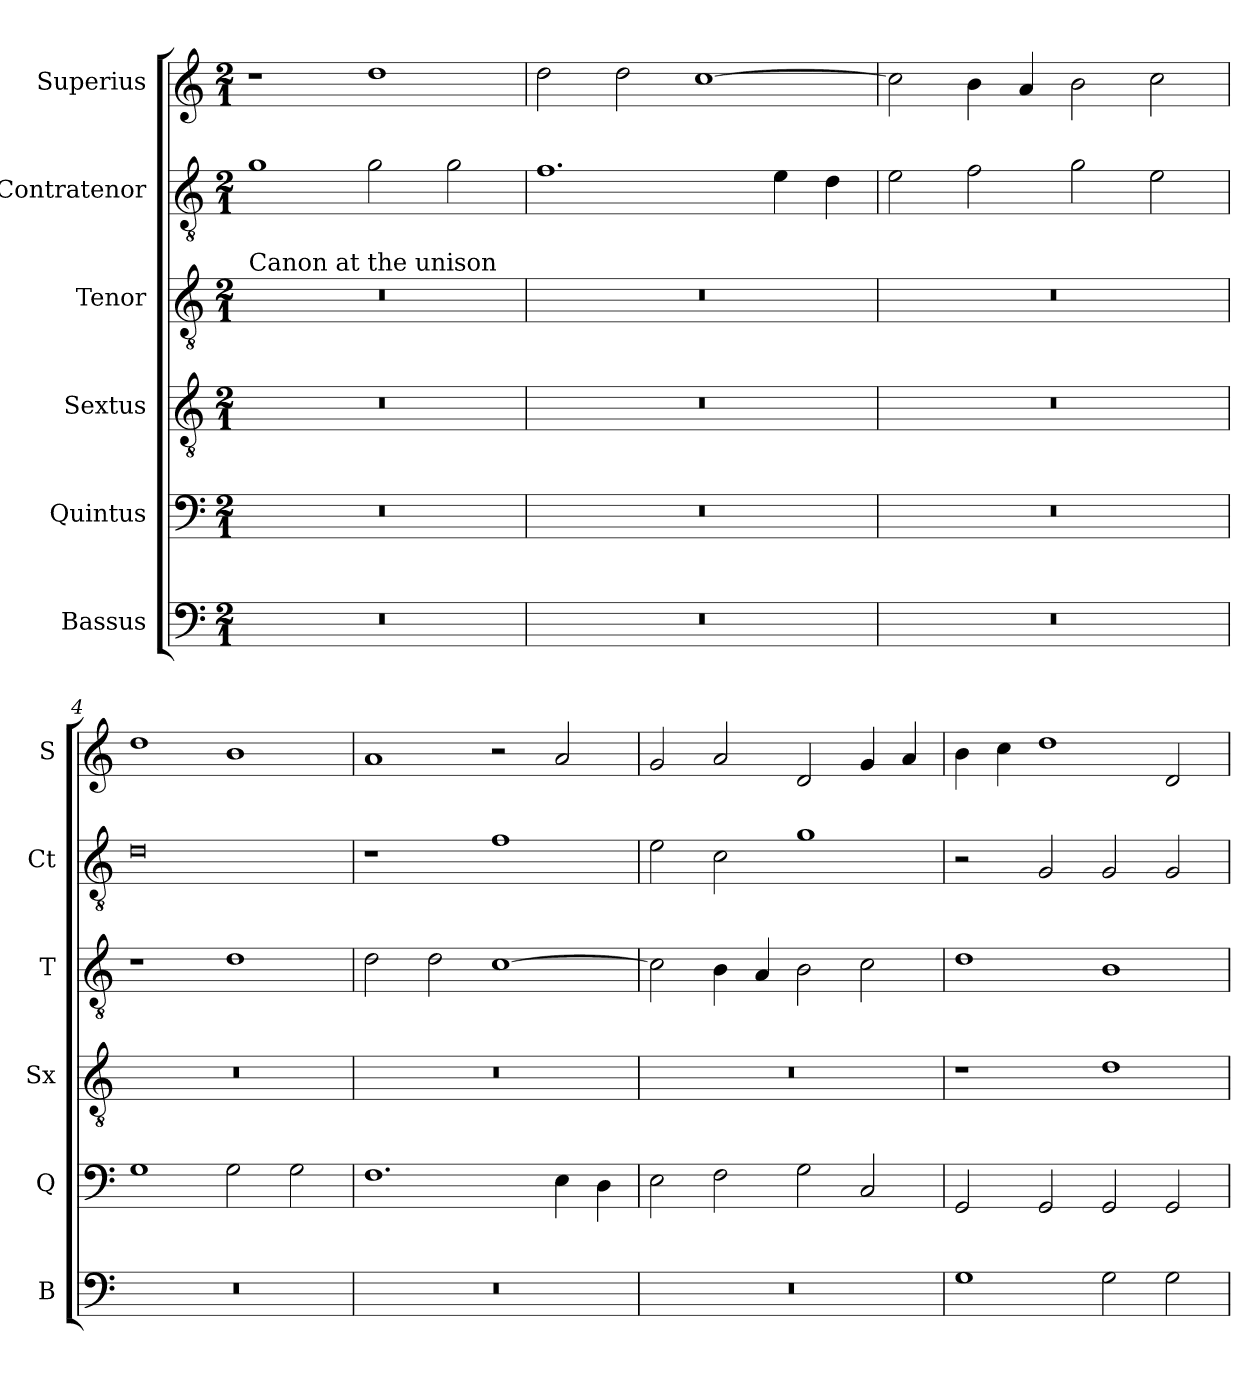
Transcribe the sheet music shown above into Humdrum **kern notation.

**kern	**kern	**kern	**kern	**kern	**kern
*part6	*part5	*part4	*part3	*part2	*part1
*staff6	*staff5	*staff4	*staff3	*staff2	*staff1
*I"Bassus	*I"Quintus	*I"Sextus	*I"Tenor	*I"Contratenor	*I"Superius
*I'B	*I'Q	*I'Sx	*I'T	*I'Ct	*I'S
*clefF4	*clefF4	*clefGv2	*clefGv2	*clefGv2	*clefG2
*k[]	*k[]	*k[]	*k[]	*k[]	*k[]
*M2/1	*M2/1	*M2/1	*M2/1	*M2/1	*M2/1
=1	=1	=1	=1	=1	=1
!	!	!	!LO:TX:a:t=Canon at the unison	!	!
0r	0r	0r	0r	1g	1r
.	.	.	.	2g\	1dd
.	.	.	.	2g\	.
=2	=2	=2	=2	=2	=2
0r	0r	0r	0r	1.f	2dd\
.	.	.	.	.	2dd\
.	.	.	.	.	[1cc
.	.	.	.	4e\	.
.	.	.	.	4d\	.
=3	=3	=3	=3	=3	=3
0r	0r	0r	0r	2e\	2cc\]
.	.	.	.	2f\	4b\
.	.	.	.	.	4a/
.	.	.	.	2g\	2b\
.	.	.	.	2e\	2cc\
=4	=4	=4	=4	=4	=4
0r	1G	0r	1r	0d	1dd
.	2G\	.	1d	.	1b
.	2G\	.	.	.	.
=5	=5	=5	=5	=5	=5
0r	1.F	0r	2d\	1r	1a
.	.	.	2d\	.	.
.	.	.	[1c	1f	2r
.	4E\	.	.	.	2a/
.	4D\	.	.	.	.
=6	=6	=6	=6	=6	=6
0r	2E\	0r	2c\]	2e\	2g/
.	2F\	.	4B\	2c\	2a/
.	.	.	4A/	.	.
.	2G\	.	2B\	1g	2d/
.	2C/	.	2c\	.	4g/
.	.	.	.	.	4a/
=7	=7	=7	=7	=7	=7
1G	2GG/	1r	1d	2r	4b\
.	.	.	.	.	4cc\
.	2GG/	.	.	2G/	1dd
2G\	2GG/	1d	1B	2G/	.
2G\	2GG/	.	.	2G/	2d/
=	=	=	=	=	=
*-	*-	*-	*-	*-	*-
